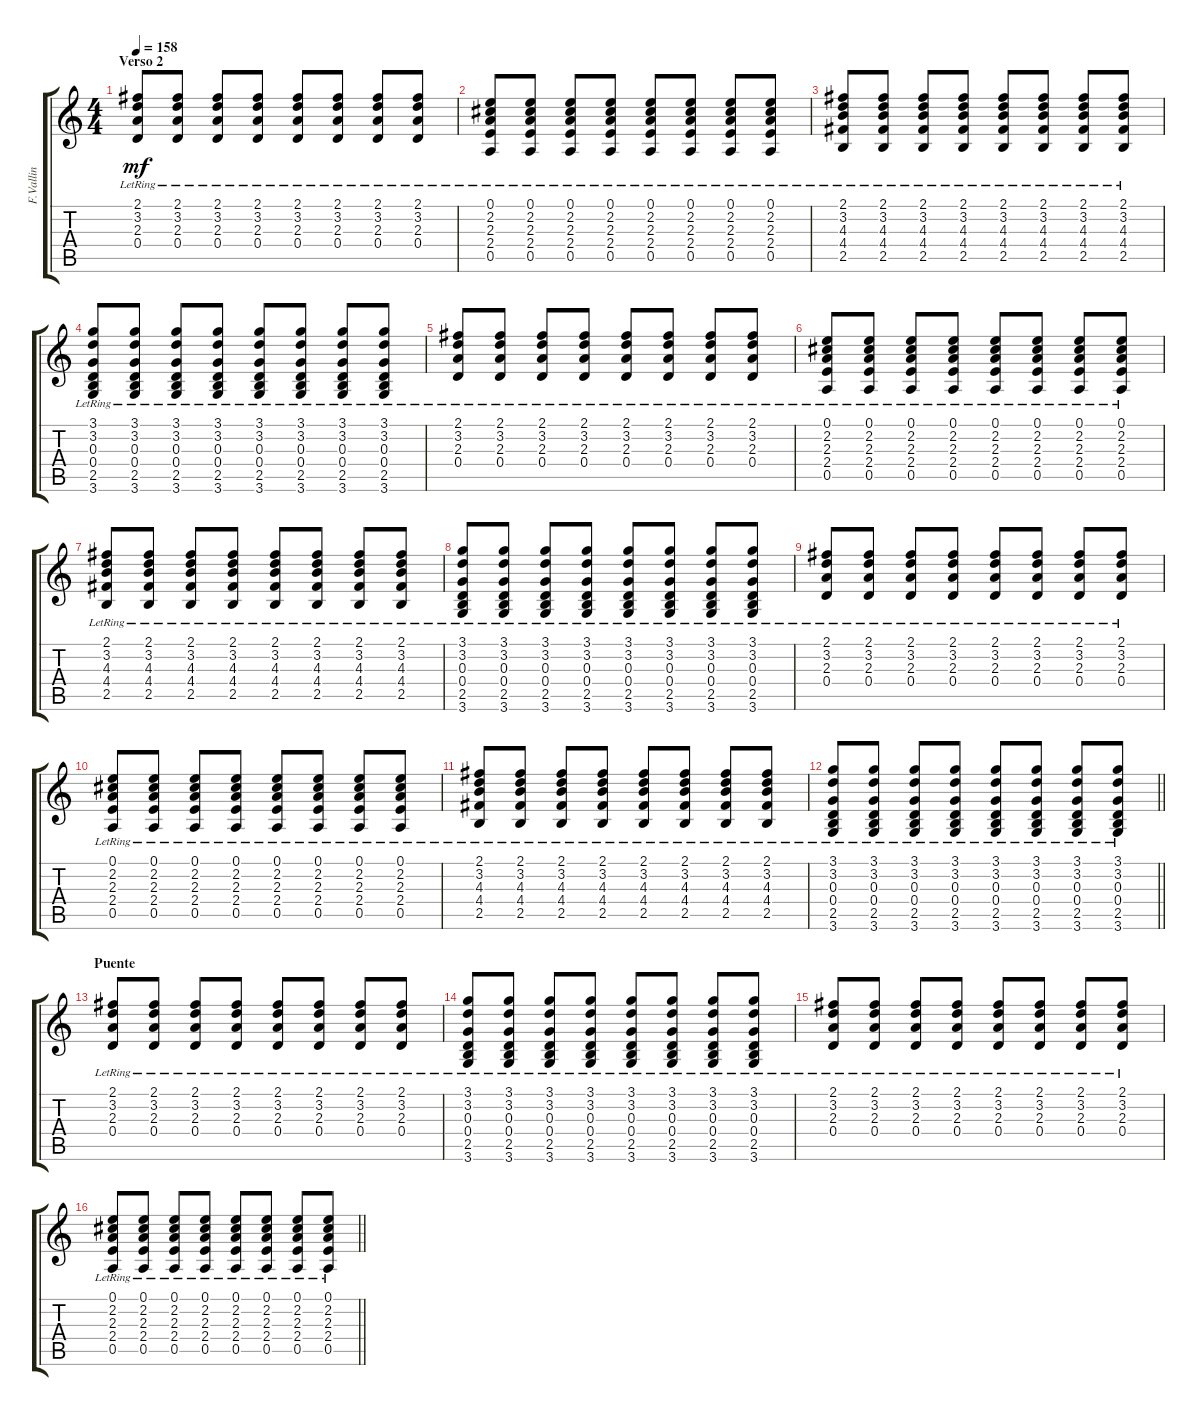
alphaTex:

\track ("F.Vallin" "F.Vallin") {instrument acousticguitarsteel}
\staff {score tabs}
\tuning (E4 B3 G3 D3 A2 E2) {hide}
\ts (4 4)
\section ("" "Verso 2")
\tempo 158
\clef g2
\ks c
(2.1{lr} 3.2{lr} 2.3{lr} 0.4{lr}).8{dy mf} (2.1{lr} 3.2{lr} 2.3{lr} 0.4{lr}).8 (2.1{lr} 3.2{lr} 2.3{lr} 0.4{lr}).8 (2.1{lr} 3.2{lr} 2.3{lr} 0.4{lr}).8 (2.1{lr} 3.2{lr} 2.3{lr} 0.4{lr}).8 (2.1{lr} 3.2{lr} 2.3{lr} 0.4{lr}).8 (2.1{lr} 3.2{lr} 2.3{lr} 0.4{lr}).8 (2.1{lr} 3.2{lr} 2.3{lr} 0.4{lr}).8 |
(0.1{lr} 2.2{lr} 2.3{lr} 2.4{lr} 0.5{lr}).8 (0.1{lr} 2.2{lr} 2.3{lr} 2.4{lr} 0.5{lr}).8 (0.1{lr} 2.2{lr} 2.3{lr} 2.4{lr} 0.5{lr}).8 (0.1{lr} 2.2{lr} 2.3{lr} 2.4{lr} 0.5{lr}).8 (0.1{lr} 2.2{lr} 2.3{lr} 2.4{lr} 0.5{lr}).8 (0.1{lr} 2.2{lr} 2.3{lr} 2.4{lr} 0.5{lr}).8 (0.1{lr} 2.2{lr} 2.3{lr} 2.4{lr} 0.5{lr}).8 (0.1{lr} 2.2{lr} 2.3{lr} 2.4{lr} 0.5{lr}).8 |
(2.1{lr} 3.2{lr} 4.3{lr} 4.4{lr} 2.5{lr}).8 (2.1{lr} 3.2{lr} 4.3{lr} 4.4{lr} 2.5{lr}).8 (2.1{lr} 3.2{lr} 4.3{lr} 4.4{lr} 2.5{lr}).8 (2.1{lr} 3.2{lr} 4.3{lr} 4.4{lr} 2.5{lr}).8 (2.1{lr} 3.2{lr} 4.3{lr} 4.4{lr} 2.5{lr}).8 (2.1{lr} 3.2{lr} 4.3{lr} 4.4{lr} 2.5{lr}).8 (2.1{lr} 3.2{lr} 4.3{lr} 4.4{lr} 2.5{lr}).8 (2.1{lr} 3.2{lr} 4.3{lr} 4.4{lr} 2.5{lr}).8 |
(3.1{lr} 3.2{lr} 0.3{lr} 0.4{lr} 2.5{lr} 3.6{lr}).8 (3.1{lr} 3.2{lr} 0.3{lr} 0.4{lr} 2.5{lr} 3.6{lr}).8 (3.1{lr} 3.2{lr} 0.3{lr} 0.4{lr} 2.5{lr} 3.6{lr}).8 (3.1{lr} 3.2{lr} 0.3{lr} 0.4{lr} 2.5{lr} 3.6{lr}).8 (3.1{lr} 3.2{lr} 0.3{lr} 0.4{lr} 2.5{lr} 3.6{lr}).8 (3.1{lr} 3.2{lr} 0.3{lr} 0.4{lr} 2.5{lr} 3.6{lr}).8 (3.1{lr} 3.2{lr} 0.3{lr} 0.4{lr} 2.5{lr} 3.6{lr}).8 (3.1{lr} 3.2{lr} 0.3{lr} 0.4{lr} 2.5{lr} 3.6{lr}).8 |
(2.1{lr} 3.2{lr} 2.3{lr} 0.4{lr}).8 (2.1{lr} 3.2{lr} 2.3{lr} 0.4{lr}).8 (2.1{lr} 3.2{lr} 2.3{lr} 0.4{lr}).8 (2.1{lr} 3.2{lr} 2.3{lr} 0.4{lr}).8 (2.1{lr} 3.2{lr} 2.3{lr} 0.4{lr}).8 (2.1{lr} 3.2{lr} 2.3{lr} 0.4{lr}).8 (2.1{lr} 3.2{lr} 2.3{lr} 0.4{lr}).8 (2.1{lr} 3.2{lr} 2.3{lr} 0.4{lr}).8 |
(0.1{lr} 2.2{lr} 2.3{lr} 2.4{lr} 0.5{lr}).8 (0.1{lr} 2.2{lr} 2.3{lr} 2.4{lr} 0.5{lr}).8 (0.1{lr} 2.2{lr} 2.3{lr} 2.4{lr} 0.5{lr}).8 (0.1{lr} 2.2{lr} 2.3{lr} 2.4{lr} 0.5{lr}).8 (0.1{lr} 2.2{lr} 2.3{lr} 2.4{lr} 0.5{lr}).8 (0.1{lr} 2.2{lr} 2.3{lr} 2.4{lr} 0.5{lr}).8 (0.1{lr} 2.2{lr} 2.3{lr} 2.4{lr} 0.5{lr}).8 (0.1{lr} 2.2{lr} 2.3{lr} 2.4{lr} 0.5{lr}).8 |
(2.1{lr} 3.2{lr} 4.3{lr} 4.4{lr} 2.5{lr}).8 (2.1{lr} 3.2{lr} 4.3{lr} 4.4{lr} 2.5{lr}).8 (2.1{lr} 3.2{lr} 4.3{lr} 4.4{lr} 2.5{lr}).8 (2.1{lr} 3.2{lr} 4.3{lr} 4.4{lr} 2.5{lr}).8 (2.1{lr} 3.2{lr} 4.3{lr} 4.4{lr} 2.5{lr}).8 (2.1{lr} 3.2{lr} 4.3{lr} 4.4{lr} 2.5{lr}).8 (2.1{lr} 3.2{lr} 4.3{lr} 4.4{lr} 2.5{lr}).8 (2.1{lr} 3.2{lr} 4.3{lr} 4.4{lr} 2.5{lr}).8 |
(3.1{lr} 3.2{lr} 0.3{lr} 0.4{lr} 2.5{lr} 3.6{lr}).8 (3.1{lr} 3.2{lr} 0.3{lr} 0.4{lr} 2.5{lr} 3.6{lr}).8 (3.1{lr} 3.2{lr} 0.3{lr} 0.4{lr} 2.5{lr} 3.6{lr}).8 (3.1{lr} 3.2{lr} 0.3{lr} 0.4{lr} 2.5{lr} 3.6{lr}).8 (3.1{lr} 3.2{lr} 0.3{lr} 0.4{lr} 2.5{lr} 3.6{lr}).8 (3.1{lr} 3.2{lr} 0.3{lr} 0.4{lr} 2.5{lr} 3.6{lr}).8 (3.1{lr} 3.2{lr} 0.3{lr} 0.4{lr} 2.5{lr} 3.6{lr}).8 (3.1{lr} 3.2{lr} 0.3{lr} 0.4{lr} 2.5{lr} 3.6{lr}).8 |
(2.1{lr} 3.2{lr} 2.3{lr} 0.4{lr}).8 (2.1{lr} 3.2{lr} 2.3{lr} 0.4{lr}).8 (2.1{lr} 3.2{lr} 2.3{lr} 0.4{lr}).8 (2.1{lr} 3.2{lr} 2.3{lr} 0.4{lr}).8 (2.1{lr} 3.2{lr} 2.3{lr} 0.4{lr}).8 (2.1{lr} 3.2{lr} 2.3{lr} 0.4{lr}).8 (2.1{lr} 3.2{lr} 2.3{lr} 0.4{lr}).8 (2.1{lr} 3.2{lr} 2.3{lr} 0.4{lr}).8 |
(0.1{lr} 2.2{lr} 2.3{lr} 2.4{lr} 0.5{lr}).8 (0.1{lr} 2.2{lr} 2.3{lr} 2.4{lr} 0.5{lr}).8 (0.1{lr} 2.2{lr} 2.3{lr} 2.4{lr} 0.5{lr}).8 (0.1{lr} 2.2{lr} 2.3{lr} 2.4{lr} 0.5{lr}).8 (0.1{lr} 2.2{lr} 2.3{lr} 2.4{lr} 0.5{lr}).8 (0.1{lr} 2.2{lr} 2.3{lr} 2.4{lr} 0.5{lr}).8 (0.1{lr} 2.2{lr} 2.3{lr} 2.4{lr} 0.5{lr}).8 (0.1{lr} 2.2{lr} 2.3{lr} 2.4{lr} 0.5{lr}).8 |
(2.1{lr} 3.2{lr} 4.3{lr} 4.4{lr} 2.5{lr}).8 (2.1{lr} 3.2{lr} 4.3{lr} 4.4{lr} 2.5{lr}).8 (2.1{lr} 3.2{lr} 4.3{lr} 4.4{lr} 2.5{lr}).8 (2.1{lr} 3.2{lr} 4.3{lr} 4.4{lr} 2.5{lr}).8 (2.1{lr} 3.2{lr} 4.3{lr} 4.4{lr} 2.5{lr}).8 (2.1{lr} 3.2{lr} 4.3{lr} 4.4{lr} 2.5{lr}).8 (2.1{lr} 3.2{lr} 4.3{lr} 4.4{lr} 2.5{lr}).8 (2.1{lr} 3.2{lr} 4.3{lr} 4.4{lr} 2.5{lr}).8 |
\barLineRight lightlight
(3.1{lr} 3.2{lr} 0.3{lr} 0.4{lr} 2.5{lr} 3.6{lr}).8 (3.1{lr} 3.2{lr} 0.3{lr} 0.4{lr} 2.5{lr} 3.6{lr}).8 (3.1{lr} 3.2{lr} 0.3{lr} 0.4{lr} 2.5{lr} 3.6{lr}).8 (3.1{lr} 3.2{lr} 0.3{lr} 0.4{lr} 2.5{lr} 3.6{lr}).8 (3.1{lr} 3.2{lr} 0.3{lr} 0.4{lr} 2.5{lr} 3.6{lr}).8 (3.1{lr} 3.2{lr} 0.3{lr} 0.4{lr} 2.5{lr} 3.6{lr}).8 (3.1{lr} 3.2{lr} 0.3{lr} 0.4{lr} 2.5{lr} 3.6{lr}).8 (3.1{lr} 3.2{lr} 0.3{lr} 0.4{lr} 2.5{lr} 3.6{lr}).8 |
\section ("" "Puente")
(2.1{lr} 3.2{lr} 2.3{lr} 0.4{lr}).8 (2.1{lr} 3.2{lr} 2.3{lr} 0.4{lr}).8 (2.1{lr} 3.2{lr} 2.3{lr} 0.4{lr}).8 (2.1{lr} 3.2{lr} 2.3{lr} 0.4{lr}).8 (2.1{lr} 3.2{lr} 2.3{lr} 0.4{lr}).8 (2.1{lr} 3.2{lr} 2.3{lr} 0.4{lr}).8 (2.1{lr} 3.2{lr} 2.3{lr} 0.4{lr}).8 (2.1{lr} 3.2{lr} 2.3{lr} 0.4{lr}).8 |
(3.1{lr} 3.2{lr} 0.3{lr} 0.4{lr} 2.5{lr} 3.6{lr}).8 (3.1{lr} 3.2{lr} 0.3{lr} 0.4{lr} 2.5{lr} 3.6{lr}).8 (3.1{lr} 3.2{lr} 0.3{lr} 0.4{lr} 2.5{lr} 3.6{lr}).8 (3.1{lr} 3.2{lr} 0.3{lr} 0.4{lr} 2.5{lr} 3.6{lr}).8 (3.1{lr} 3.2{lr} 0.3{lr} 0.4{lr} 2.5{lr} 3.6{lr}).8 (3.1{lr} 3.2{lr} 0.3{lr} 0.4{lr} 2.5{lr} 3.6{lr}).8 (3.1{lr} 3.2{lr} 0.3{lr} 0.4{lr} 2.5{lr} 3.6{lr}).8 (3.1{lr} 3.2{lr} 0.3{lr} 0.4{lr} 2.5{lr} 3.6{lr}).8 |
(2.1{lr} 3.2{lr} 2.3{lr} 0.4{lr}).8 (2.1{lr} 3.2{lr} 2.3{lr} 0.4{lr}).8 (2.1{lr} 3.2{lr} 2.3{lr} 0.4{lr}).8 (2.1{lr} 3.2{lr} 2.3{lr} 0.4{lr}).8 (2.1{lr} 3.2{lr} 2.3{lr} 0.4{lr}).8 (2.1{lr} 3.2{lr} 2.3{lr} 0.4{lr}).8 (2.1{lr} 3.2{lr} 2.3{lr} 0.4{lr}).8 (2.1{lr} 3.2{lr} 2.3{lr} 0.4{lr}).8 |
\barLineRight lightlight
(0.1{lr} 2.2{lr} 2.3{lr} 2.4{lr} 0.5{lr}).8 (0.1{lr} 2.2{lr} 2.3{lr} 2.4{lr} 0.5{lr}).8 (0.1{lr} 2.2{lr} 2.3{lr} 2.4{lr} 0.5{lr}).8 (0.1{lr} 2.2{lr} 2.3{lr} 2.4{lr} 0.5{lr}).8 (0.1{lr} 2.2{lr} 2.3{lr} 2.4{lr} 0.5{lr}).8 (0.1{lr} 2.2{lr} 2.3{lr} 2.4{lr} 0.5{lr}).8 (0.1{lr} 2.2{lr} 2.3{lr} 2.4{lr} 0.5{lr}).8 (0.1{lr} 2.2{lr} 2.3{lr} 2.4{lr} 0.5{lr}).8
